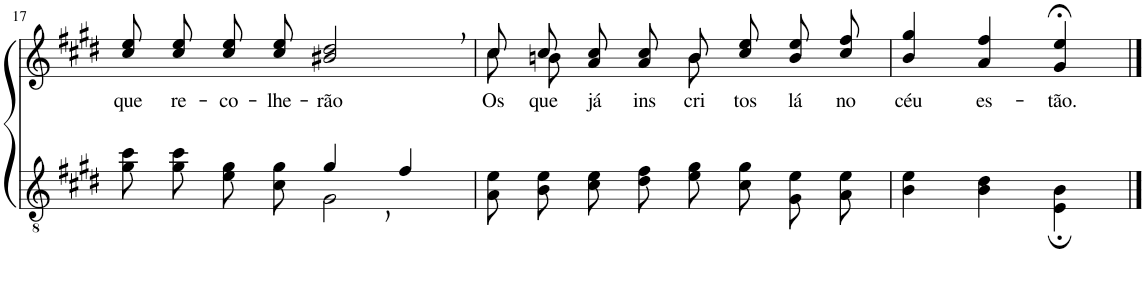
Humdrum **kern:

**kern	**kern	**text
*part2	*part1	*part1
*staff2	*staff1	*staff1
*I"Parte III e IV	*I"Parte I e II	*
!!LO:PB:g=z
*clefGv2	*clefG2	*
*Trd5c9	*Trd5c9	*
*k[f#c#g#d#]	*k[f#c#g#d#]	*
*M4/4	*M4/4	*
=17	=17	=17
*^	*	*
!	!	!	!LO:LY:b
2ryy	8g#\ 8cc#\L	8cc#\ 8ee\L	que
!	!	!	!LO:LY:b
.	8g#\ 8cc#\J	8cc#\ 8ee\J	re-
!	!	!	!LO:LY:b
.	8e\ 8g#\L	8cc#\ 8ee\L	-co-
!	!	!	!LO:LY:b
.	8c#\ 8g#\J	8cc#\ 8ee\J	-lhe-
!	!	!	!LO:LY:b
4g#,/	2G#\	2b#X/, 2dd#/,	-rão
4f#/	.	.	.
*v	*v	*	*
=18	=18	=18
*	*^	*
!	!	!	!LO:LY:b
8A\ 8e\L	8cc#/L	8cc#\	Os
!	!	!	!LO:LY:b
8B\ 8e\J	8cc#/J	8bn\L	que
!	!	!	!LO:LY:b
8c#\ 8e\L	8a\ 8cc#\L	4ryy	já
!	!	!	!LO:LY:b
8d#\ 8f#\J	8a\ 8cc#\J	.	ins-
!	!	!	!LO:LY:b
8e\ 8g#\L	8b\L	8b\J	-cri-
!	!	!	!LO:LY:b
8c#\ 8g#\J	8cc#\ 8ee\J	4.ryy	-tos
!	!	!	!LO:LY:b
8G#\ 8e\L	8b\ 8ee\L	.	lá
!	!	!	!LO:LY:b
8A\ 8e\J	8cc#\ 8ff#\J	.	no
*	*v	*v	*
=19	=19	=19
!	!	!LO:LY:b
4B\ 4e\	4b/ 4gg#/	céu
!	!	!LO:LY:b
4B\ 4d#\	4a/ 4ff#/	es-
!	!	!LO:LY:b
4E\; 4B\;	4g#/;< 4ee/;<	-tão.
==	==	==
*-	*-	*-
